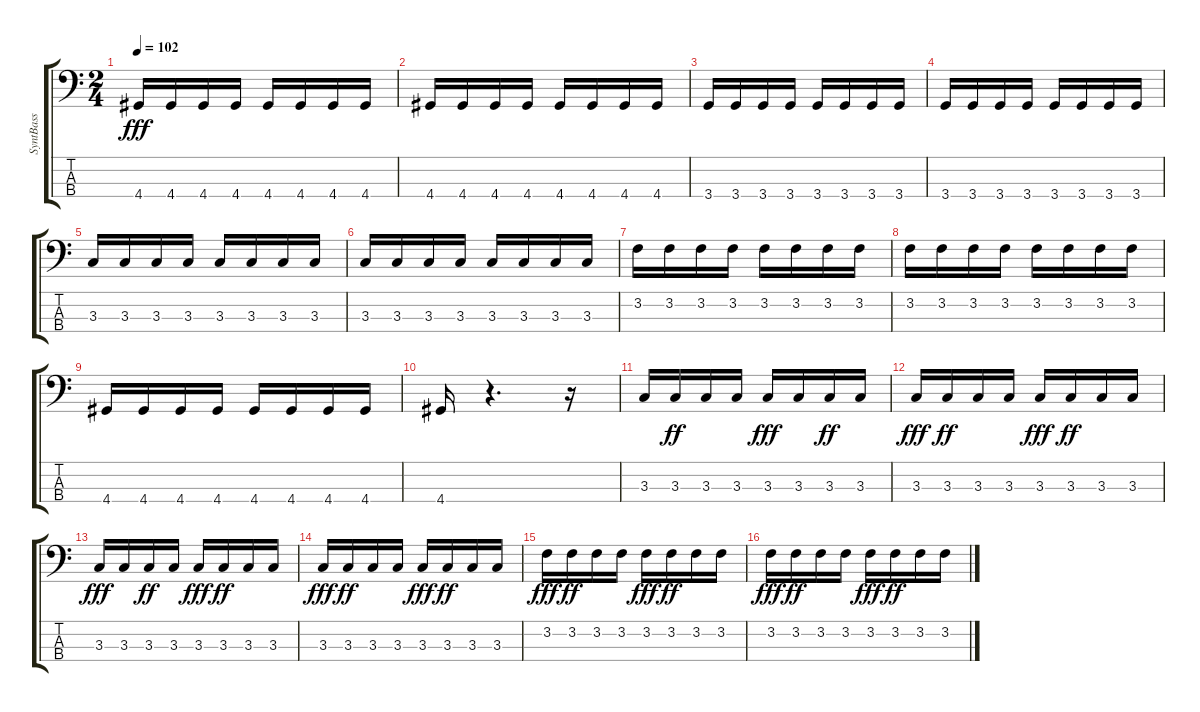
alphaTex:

\track ("SyntBass" "SyntBass") {instrument synthbass1}
\staff {score tabs}
\tuning (G2 D2 A1 E1) {hide}
\ts (2 4)
\tempo 102
\clef f4
\ks c
4.4.16{dy fff} 4.4.16 4.4.16 4.4.16 4.4.16 4.4.16 4.4.16 4.4.16 |
4.4.16 4.4.16 4.4.16 4.4.16 4.4.16 4.4.16 4.4.16 4.4.16 |
3.4.16 3.4.16 3.4.16 3.4.16 3.4.16 3.4.16 3.4.16 3.4.16 |
3.4.16 3.4.16 3.4.16 3.4.16 3.4.16 3.4.16 3.4.16 3.4.16 |
3.3.16 3.3.16 3.3.16 3.3.16 3.3.16 3.3.16 3.3.16 3.3.16 |
3.3.16 3.3.16 3.3.16 3.3.16 3.3.16 3.3.16 3.3.16 3.3.16 |
3.2.16 3.2.16 3.2.16 3.2.16 3.2.16 3.2.16 3.2.16 3.2.16 |
3.2.16 3.2.16 3.2.16 3.2.16 3.2.16 3.2.16 3.2.16 3.2.16 |
4.4.16 4.4.16 4.4.16 4.4.16 4.4.16 4.4.16 4.4.16 4.4.16 |
4.4.16 r.4{d} r.16 |
3.3.16 3.3.16{dy ff} 3.3.16 3.3.16 3.3.16{dy fff} 3.3.16 3.3.16{dy ff} 3.3.16 |
3.3.16{dy fff} 3.3.16{dy ff} 3.3.16 3.3.16 3.3.16{dy fff} 3.3.16{dy ff} 3.3.16 3.3.16 |
3.3.16{dy fff} 3.3.16 3.3.16{dy ff} 3.3.16 3.3.16{dy fff} 3.3.16{dy ff} 3.3.16 3.3.16 |
3.3.16{dy fff} 3.3.16{dy ff} 3.3.16 3.3.16 3.3.16{dy fff} 3.3.16{dy ff} 3.3.16 3.3.16 |
3.2.16{dy fff} 3.2.16{dy ff} 3.2.16 3.2.16 3.2.16{dy fff} 3.2.16{dy ff} 3.2.16 3.2.16 |
3.2.16{dy fff} 3.2.16{dy ff} 3.2.16 3.2.16 3.2.16{dy fff} 3.2.16{dy ff} 3.2.16 3.2.16
